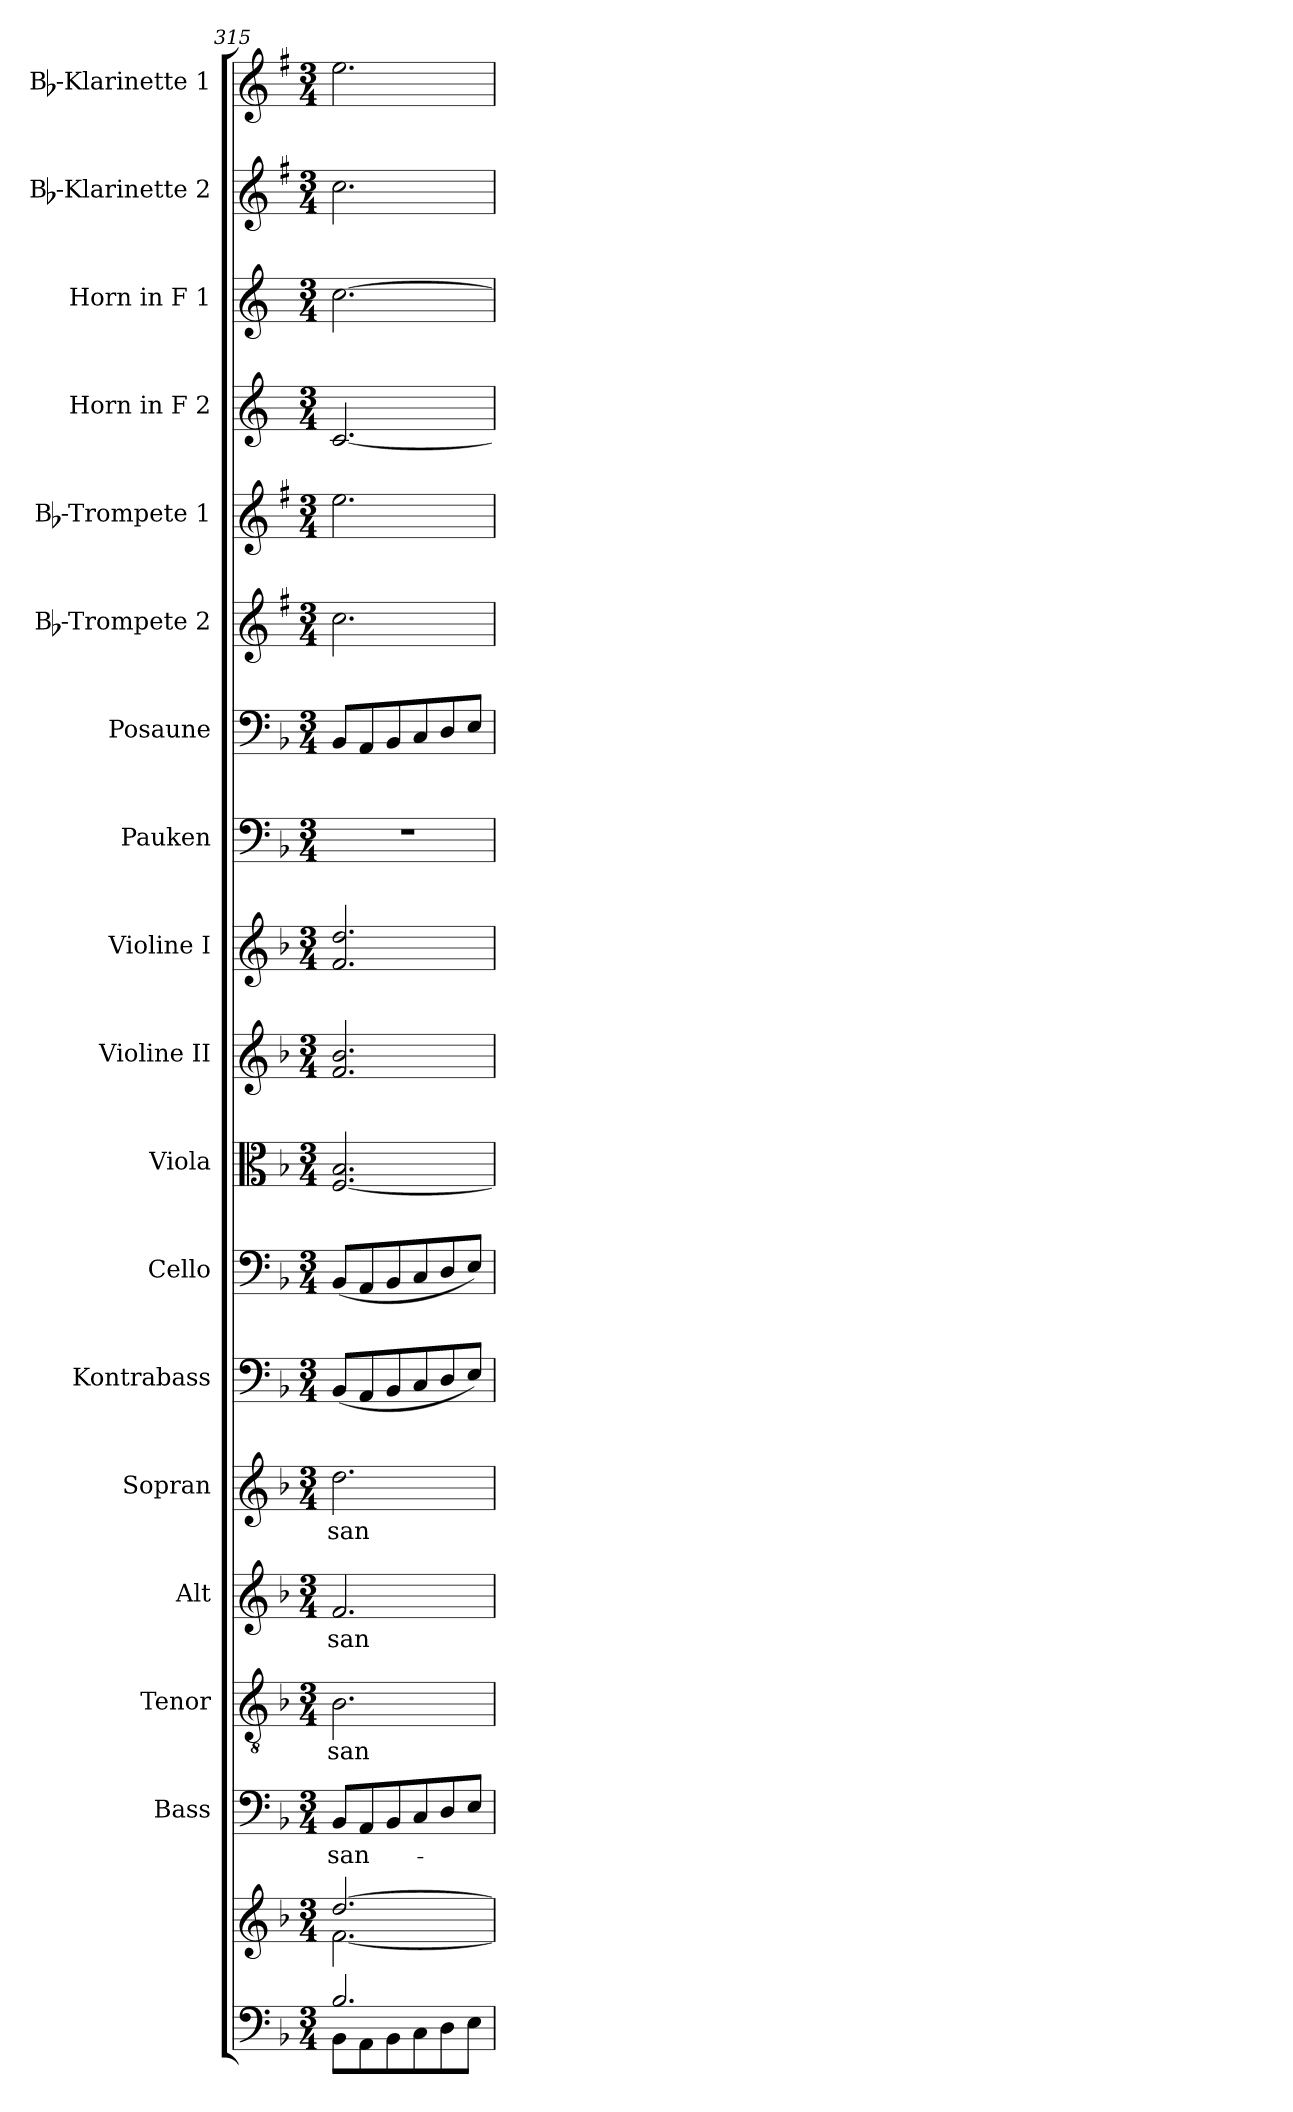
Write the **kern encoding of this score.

**kern	**kern	**kern	**text	**kern	**text	**kern	**text	**kern	**text	**kern	**kern	**kern	**kern	**kern	**kern	**kern	**kern	**kern	**kern	**kern	**kern	**kern
*part18	*part18	*part17	*part17	*part16	*part16	*part15	*part15	*part14	*part14	*part13	*part12	*part11	*part10	*part9	*part8	*part7	*part6	*part5	*part4	*part3	*part2	*part1
*staff19	*staff18	*staff17	*staff17	*staff16	*staff16	*staff15	*staff15	*staff14	*staff14	*staff13	*staff12	*staff11	*staff10	*staff9	*staff8	*staff7	*staff6	*staff5	*staff4	*staff3	*staff2	*staff1
*	*	*I"Bass	*	*I"Tenor	*	*I"Alt	*	*I"Sopran	*	*I"Kontrabass	*I"Cello	*I"Viola	*I"Violine II	*I"Violine I	*I"Pauken	*I"Posaune	*I"Bb-Trompete 2	*I"Bb-Trompete 1	*I"Horn in F 2	*I"Horn in F 1	*I"Bb-Klarinette 2	*I"Bb-Klarinette 1
*	*	*I'B.	*	*I'T.	*	*I'A.	*	*I'S.	*	*I'Kb.	*	*I'Vla.	*I'Vl. II	*I'Vl. I	*I'Pk.	*I'Pos.	*I'Bb Trp. 2	*I'Bb Trp. 1	*	*	*I'Bb Kl. 2	*I'Bb Kl. 1
*clefF4	*clefG2	*clefF4	*	*clefGv2	*	*clefG2	*	*clefG2	*	*clefF4	*clefF4	*clefC3	*clefG2	*clefG2	*clefF4	*clefF4	*clefG2	*clefG2	*clefG2	*clefG2	*clefG2	*clefG2
*	*	*	*	*	*	*	*	*	*	*ITrd7c12	*	*	*	*	*	*	*ITrd1c2	*ITrd1c2	*ITrd4c7	*ITrd4c7	*ITrd1c2	*ITrd1c2
*k[b-]	*k[b-]	*k[b-]	*	*k[b-]	*	*k[b-]	*	*k[b-]	*	*k[b-]	*k[b-]	*k[b-]	*k[b-]	*k[b-]	*k[b-]	*k[b-]	*k[b-]	*k[b-]	*k[b-]	*k[b-]	*k[b-]	*k[b-]
*F:	*F:	*F:	*	*F:	*	*F:	*	*F:	*	*F:	*F:	*F:	*F:	*F:	*F:	*F:	*F:	*F:	*F:	*F:	*F:	*F:
*M3/4	*M3/4	*M3/4	*	*M3/4	*	*M3/4	*	*M3/4	*	*M3/4	*M3/4	*M3/4	*M3/4	*M3/4	*M3/4	*M3/4	*M3/4	*M3/4	*M3/4	*M3/4	*M3/4	*M3/4
=315	=315	=315	=315	=315	=315	=315	=315	=315	=315	=315	=315	=315	=315	=315	=315	=315	=315	=315	=315	=315	=315	=315
*^	*^	*	*	*	*	*	*	*	*	*	*	*	*	*	*	*	*	*	*	*	*	*
!	!	!	!	!	!LO:LY:b	!	!LO:LY:b	!	!LO:LY:b	!	!LO:LY:b	!	!	!	!	!	!	!	!	!	!	!	!	!
2.B-/	8BB-\L	[>2.dd/	[<2.f\	8BB-/L	-san-	2.B-\	-san-	2.f/	-san-	2.dd\	-san-	(<8BBB-/L	(<8BB-/L	[2.F/ 2.B-/	2.f/ 2.b-/	2.f/ 2.dd/	2.r	8BB-/L	2.b-\	2.dd\	[2.F/	[2.f\	2.b-\	2.dd\
.	8AA\	.	.	8AA/	.	.	.	.	.	.	.	8AAA/	8AA/	.	.	.	.	8AA/	.	.	.	.	.	.
.	8BB-\	.	.	8BB-/	.	.	.	.	.	.	.	8BBB-/	8BB-/	.	.	.	.	8BB-/	.	.	.	.	.	.
.	8C\	.	.	8C/	.	.	.	.	.	.	.	8CC/	8C/	.	.	.	.	8C/	.	.	.	.	.	.
.	8D\	.	.	8D/	.	.	.	.	.	.	.	8DD/	8D/	.	.	.	.	8D/	.	.	.	.	.	.
.	8E\J	.	.	8E/J	.	.	.	.	.	.	.	8EE/J)	8E/J)	.	.	.	.	8E/J	.	.	.	.	.	.
*v	*v	*	*	*	*	*	*	*	*	*	*	*	*	*	*	*	*	*	*	*	*	*	*	*
*	*v	*v	*	*	*	*	*	*	*	*	*	*	*	*	*	*	*	*	*	*	*	*	*
=	=	=	=	=	=	=	=	=	=	=	=	=	=	=	=	=	=	=	=	=	=	=
*-	*-	*-	*-	*-	*-	*-	*-	*-	*-	*-	*-	*-	*-	*-	*-	*-	*-	*-	*-	*-	*-	*-
